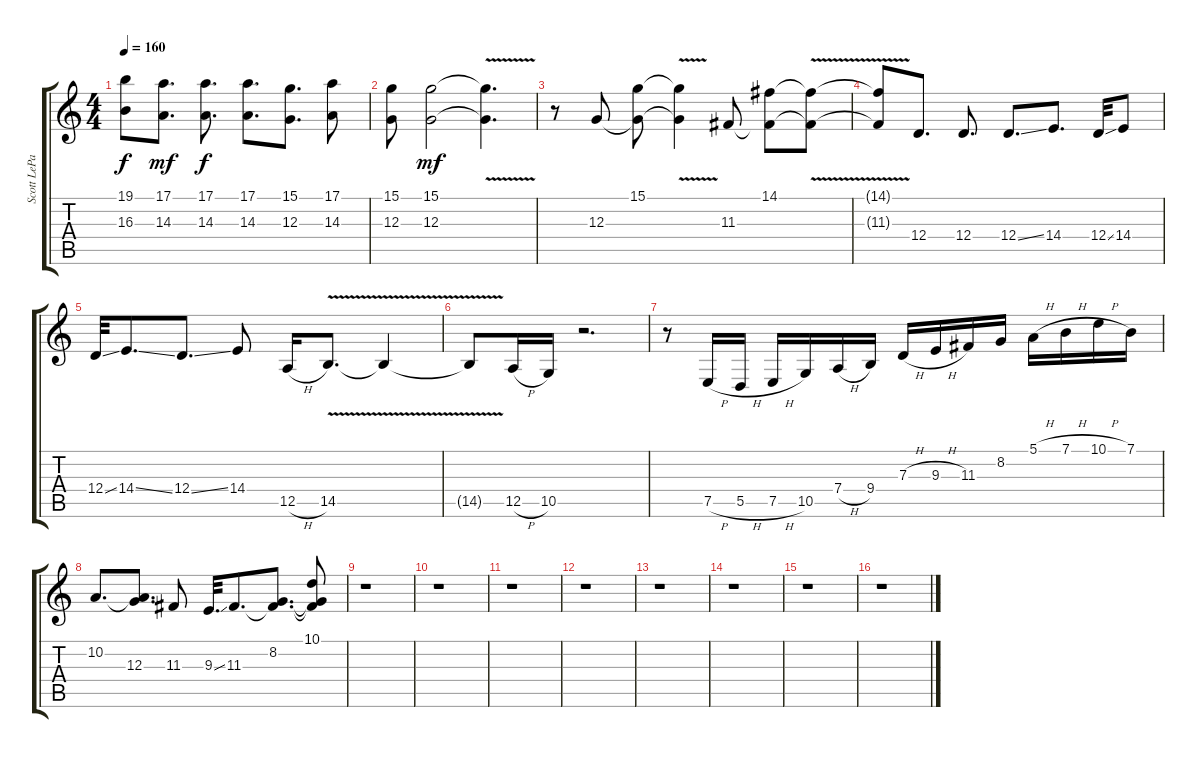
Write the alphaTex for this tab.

\track ("Scott LePage Lead" "Scott LePa") {instrument acousticgrandpiano}
\staff {score tabs}
\tuning (E4 B3 G3 D3 A2 D2) {hide}
\ts (4 4)
\tempo 160
\clef g2
\ks c
(19.1 16.3).8{dy f} (17.1 14.3).8{d dy mf} (17.1 14.3).8{d dy f} (17.1 14.3).8{d} (15.1 12.3).8{d} (17.1 14.3).8 |
(15.1 12.3).8 (15.1 12.3).2{dy mf} (15.1{v t} 12.3{v t}).4{d} |
r.8 12.3.8 (15.1 12.3{t}).8 (15.1{v t} 12.3{t}).4 11.3.8 (14.1 11.3{t}).8 (14.1{v t} 11.3{t}).8 |
(14.1{v t} 11.3{t}).8 12.4.8{d} 12.4.8{d} 12.4{ss}.8{d} 14.4.8{d} 12.4{ss}.32 14.4.8 |
12.4{ss}.32 14.4{ss}.8{d} 12.4{ss}.8{d} 14.4.8 12.5{h}.16 14.5{v}.8{d} 14.5{v t}.4 |
14.5{v t}.8 12.5{h}.16 10.5.16 r.2{d} |
r.8 7.5{h}.16 5.5{h}.16 7.5{h}.16 10.5.16 7.4{h}.16 9.4.16 7.3{h}.16 9.3{h}.16 11.3.16 8.2.16 5.1{h}.16 7.1{h}.16 10.1{h}.16 7.1.16 |
10.2.8{d} (10.2{t} 12.3).8{d} 11.3.8 9.3{ss}.32{d} 11.3.8{d} (8.2 11.3{t}).8{d} (10.1 8.2{t} 11.3{t}).8 |
r.1 |
r.1 |
r.1 |
r.1 |
r.1 |
r.1 |
r.1 |
r.1
